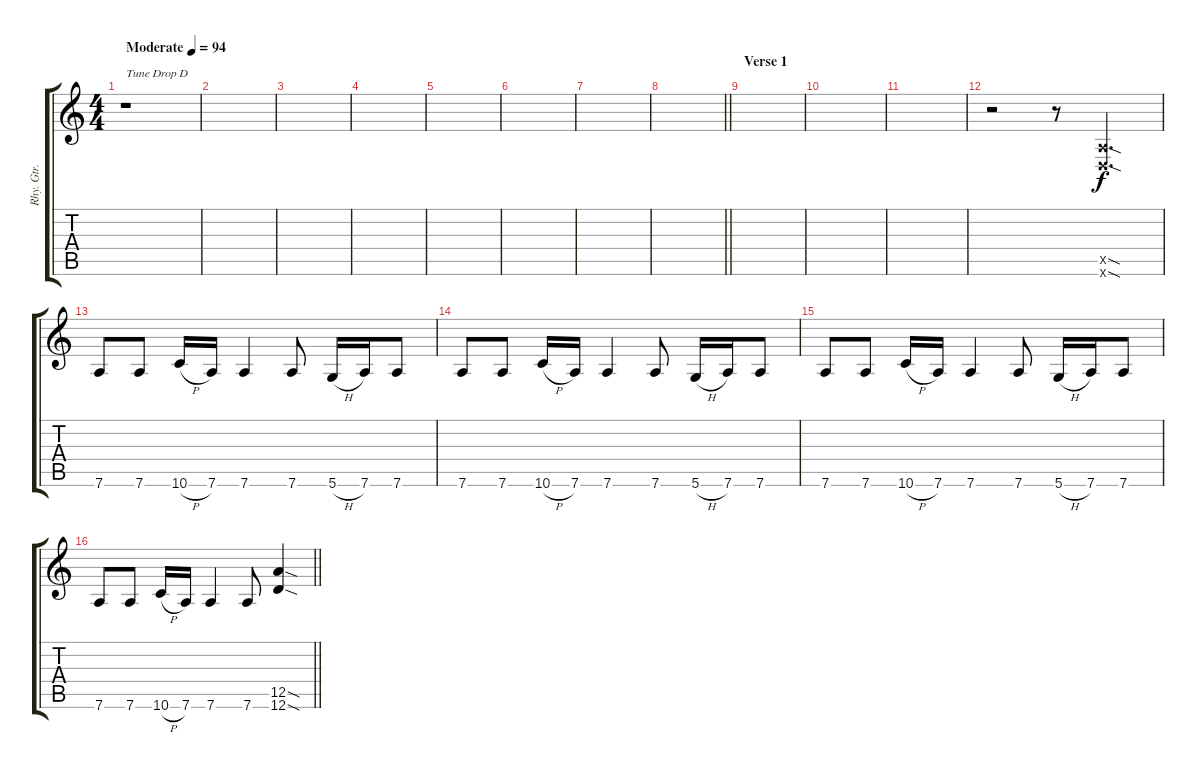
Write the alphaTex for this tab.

\track ("Rhy. Gtr. 1" "Rhy. Gtr. ") {instrument distortionguitar}
\staff {score tabs}
\tuning (E4 B3 G3 D3 A2 D2) {hide}
\ts (4 4)
\tempo (94 "Moderate")
\clef g2
\ks c
r.1{txt "Tune Drop D" dy f instrument distortionguitar} |
|
|
|
|
|
|
\barLineRight lightlight
|
\section ("" "Verse 1")
|
|
|
r.2 r.8 (0.5{sod x} 0.6{sod x}).4{d} |
7.6.8{volume 6} 7.6.8 10.6{h}.16 7.6.16 7.6.4 7.6.8 5.6{h}.16 7.6.16 7.6.8 |
7.6.8 7.6.8 10.6{h}.16 7.6.16 7.6.4 7.6.8 5.6{h}.16 7.6.16 7.6.8 |
7.6.8 7.6.8 10.6{h}.16 7.6.16 7.6.4 7.6.8 5.6{h}.16 7.6.16 7.6.8 |
\barLineRight lightlight
7.6.8 7.6.8 10.6{h}.16 7.6.16 7.6.4 7.6.8 (12.5{sod} 12.6{sod}).4
